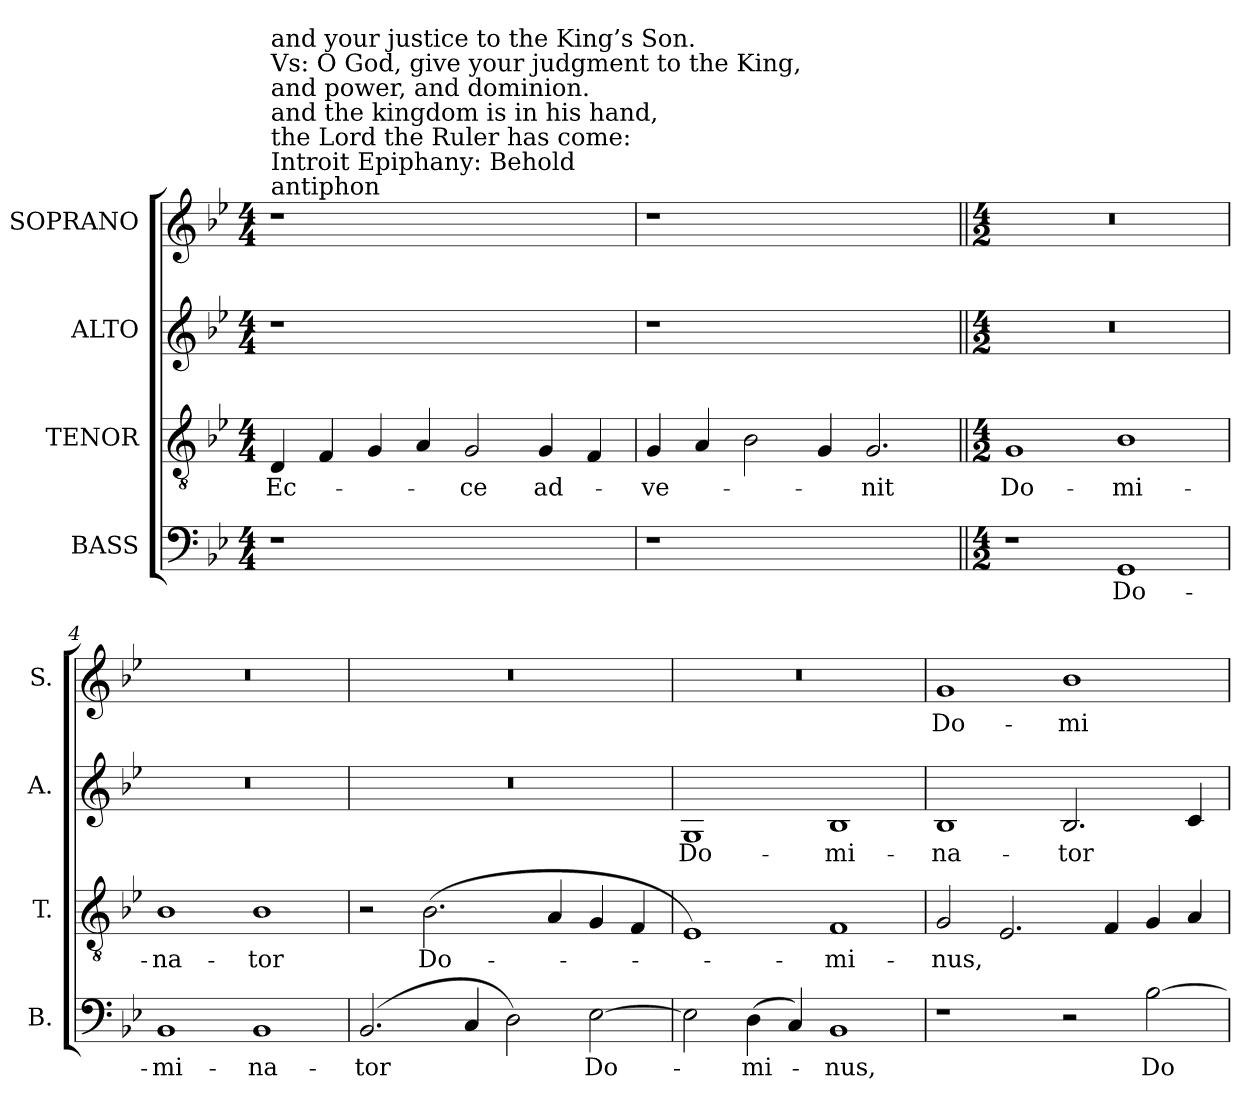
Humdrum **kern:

**kern	**text	**kern	**text	**kern	**text	**kern	**text
*part4	*part4	*part3	*part3	*part2	*part2	*part1	*part1
*staff4	*staff4	*staff3	*staff3	*staff2	*staff2	*staff1	*staff1
*I"BASS	*	*I"TENOR	*	*I"ALTO	*	*I"SOPRANO	*
*I'B.	*	*I'T.	*	*I'A.	*	*I'S.	*
!!LO:PB:g=z
*clefF4	*	*clefGv2	*	*clefG2	*	*clefG2	*
*	*	*ITrd7c12	*	*	*	*	*
*k[b-e-]	*	*k[b-e-]	*	*k[b-e-]	*	*k[b-e-]	*
*B-:	*	*B-:	*	*B-:	*	*B-:	*
*M4/4	*	*M4/4	*	*M4/4	*	*M4/4	*
*MM224	*	*MM224	*	*MM224	*	*MM224	*
=1	=1	=1	=1	=1	=1	=1	=1
!LO:N:vis=1	!	!	!	!	!	!	!
!	!	!	!	!	!	!LO:TX:a:t=antiphon	!
!	!	!	!	!	!	!LO:TX:a:t=Introit Epiphany&colon; Behold	!
!	!	!	!	!	!	!LO:TX:t=the Lord the Ruler has come&colon;	!
!	!	!	!	!	!	!LO:TX:t=and the kingdom is in his hand,	!
!	!	!	!	!	!	!LO:TX:t=and power, and dominion.	!
!	!	!	!	!	!	!LO:TX:t=Vs&colon;  O God, give your judgment to the King,	!
!	!	!	!	!	!	!LO:TX:t=and your justice to the King’s Son.	!
!	!	!	!LO:LY:b:color=#000000	!LO:N:vis=1	!	!LO:N:vis=1	!
1r	.	4DDi/	Ec-	1r	.	1r	.
.	.	4FFi/	.	.	.	.	.
.	.	4GGi/	.	.	.	.	.
.	.	4AAi/	.	.	.	.	.
!	!	!	!LO:LY:b:color=#000000	!	!	!	!
1ryy	.	2GGi/	-ce	1ryy	.	1ryy	.
!	!	!	!LO:LY:b:color=#000000	!	!	!	!
.	.	4GGi/	ad-	.	.	.	.
.	.	4FFi/	.	.	.	.	.
=2	=2	=2	=2	=2	=2	=2	=2
!LO:N:vis=1	!	!	!	!	!	!	!
!	!	!	!LO:LY:b:color=#000000	!LO:N:vis=1	!	!LO:N:vis=1	!
1r	.	4GGi/	-ve-	1r	.	1r	.
.	.	4AAi/	.	.	.	.	.
.	.	2BB-i\	.	.	.	.	.
1ryy	.	4GGi/	.	1ryy	.	1ryy	.
!	!	!	!LO:LY:b:color=#000000	!	!	!	!
.	.	2.GGi/	-nit	.	.	.	.
=3||	=3||	=3||	=3||	=3||	=3||	=3||	=3||
*M4/2	*	*M4/2	*	*M4/2	*	*M4/2	*
!	!	!	!LO:LY:b:color=#000000	!LO:N:vis=1	!	!LO:N:vis=1	!
1r	.	1GGi	Do-	0r	.	0r	.
!	!LO:LY:b:color=#000000	!	!	!	!	!	!
!	!	!	!LO:LY:b:color=#000000	!	!	!	!
1GGi	Do-	1BB-i	-mi-	.	.	.	.
=4	=4	=4	=4	=4	=4	=4	=4
!	!LO:LY:b:color=#000000	!	!	!	!	!	!
!	!	!	!LO:LY:b:color=#000000	!LO:N:vis=1	!	!LO:N:vis=1	!
1BB-i	-mi-	1BB-i	-na-	0r	.	0r	.
!	!LO:LY:b:color=#000000	!	!	!	!	!	!
!	!	!	!LO:LY:b:color=#000000	!	!	!	!
1BB-i	-na-	1BB-i	-tor	.	.	.	.
=5	=5	=5	=5	=5	=5	=5	=5
!	!LO:LY:b:color=#000000	!	!	!LO:N:vis=1	!	!LO:N:vis=1	!
(2.BB-i/	-tor	2r	.	0r	.	0r	.
!	!	!	!LO:LY:b:color=#000000	!	!	!	!
.	.	(2.BB-i\	Do-	.	.	.	.
4Ci/	.	.	.	.	.	.	.
2Di\)	.	.	.	.	.	.	.
.	.	4AAi/	.	.	.	.	.
!	!LO:LY:b:color=#000000	!	!	!	!	!	!
[2E-i\	Do-	4GGi/	.	.	.	.	.
.	.	4FFi/	.	.	.	.	.
=6	=6	=6	=6	=6	=6	=6	=6
!	!	!	!	!	!LO:LY:b:color=#000000	!LO:N:vis=1	!
2E-i\]	.	1EE-i)	.	1Gi	Do-	0r	.
!	!LO:LY:b:color=#000000	!	!	!	!	!	!
(4Di\	-mi-	.	.	.	.	.	.
4Ci/)	.	.	.	.	.	.	.
!	!LO:LY:b:color=#000000	!	!	!	!	!	!
!	!	!	!LO:LY:b:color=#000000	!	!	!	!
!	!	!	!	!	!LO:LY:b:color=#000000	!	!
1BB-i	-nus,	1FFi	-mi-	1B-i	-mi-	.	.
=7	=7	=7	=7	=7	=7	=7	=7
!	!	!	!LO:LY:b:color=#000000	!	!	!	!
!	!	!	!	!	!LO:LY:b:color=#000000	!	!
!	!	!	!	!	!	!	!LO:LY:b:color=#000000
1r	.	2GGi/	-nus,	1B-i	-na-	1gi	Do-
.	.	2.EE-i/	.	.	.	.	.
!	!	!	!	!	!LO:LY:b:color=#000000	!	!
!	!	!	!	!	!	!	!LO:LY:b:color=#000000
2r	.	.	.	2.B-i/	-tor	1b-i	-mi-
.	.	4FFi/	.	.	.	.	.
!	!LO:LY:b:color=#000000	!	!	!	!	!	!
[2B-i\	Do-	4GGi/	.	.	.	.	.
.	.	4AAi/	.	4ci/	.	.	.
=	=	=	=	=	=	=	=
*-	*-	*-	*-	*-	*-	*-	*-
